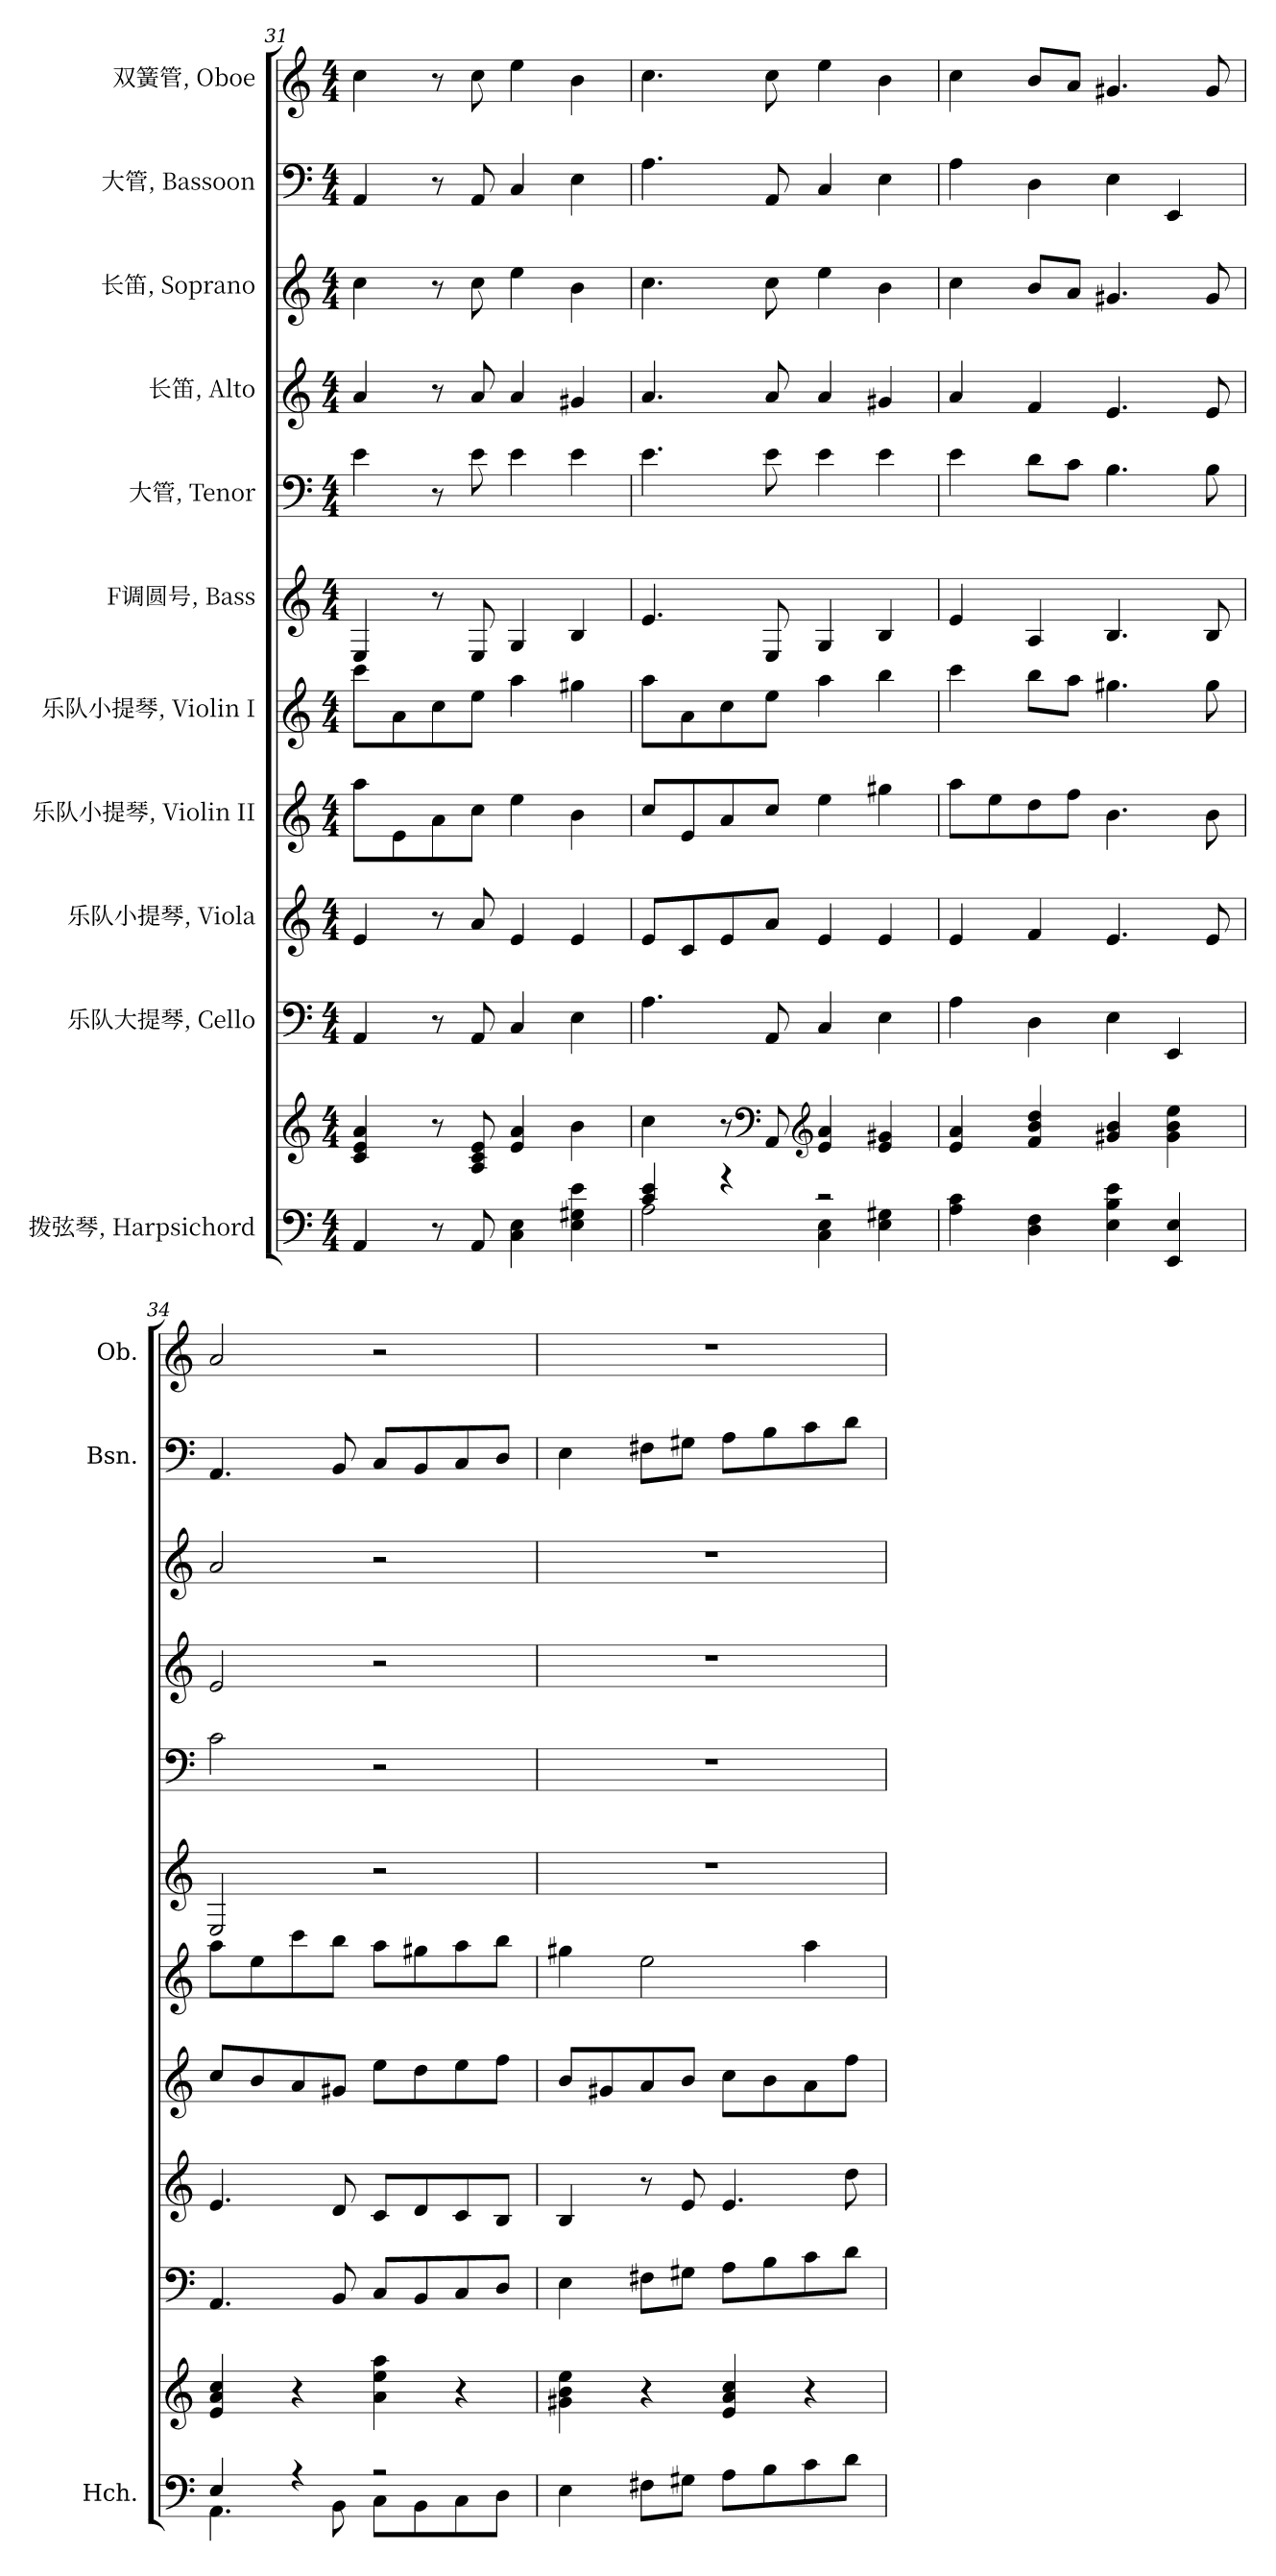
**kern	**kern	**kern	**kern	**kern	**kern	**kern	**kern	**kern	**kern	**kern	**kern
*part11	*part11	*part10	*part9	*part8	*part7	*part6	*part5	*part4	*part3	*part2	*part1
*staff12	*staff11	*staff10	*staff9	*staff8	*staff7	*staff6	*staff5	*staff4	*staff3	*staff2	*staff1
*I"拨弦琴, Harpsichord	*	*I"乐队大提琴, Cello	*I"乐队小提琴, Viola	*I"乐队小提琴, Violin II	*I"乐队小提琴, Violin I	*I"F调圆号, Bass	*I"大管, Tenor	*I"长笛, Alto	*I"长笛, Soprano	*I"大管, Bassoon	*I"双簧管, Oboe
*I'Hch.	*	*	*	*	*	*	*	*	*	*I'Bsn.	*I'Ob.
!!LO:PB:g=z
*clefF4	*clefG2	*clefF4	*clefG2	*clefG2	*clefG2	*clefG2	*clefF4	*clefG2	*clefG2	*clefF4	*clefG2
*	*	*	*	*	*	*ITrd4c7	*	*	*	*	*
*k[]	*k[]	*k[]	*k[]	*k[]	*k[]	*k[b-]	*k[]	*k[]	*k[]	*k[]	*k[]
*M4/4	*M4/4	*M4/4	*M4/4	*M4/4	*M4/4	*M4/4	*M4/4	*M4/4	*M4/4	*M4/4	*M4/4
=31	=31	=31	=31	=31	=31	=31	=31	=31	=31	=31	=31
4AA/	4c/ 4e/ 4a/	4AA/	4e/	8aa\L	8ccc\L	4AA/	4e\	4a/	4cc\	4AA/	4cc\
.	.	.	.	8e\	8a\	.	.	.	.	.	.
8r	8r	8r	8r	8a\	8cc\	8r	8r	8r	8r	8r	8r
8AA/	8A/ 8c/ 8e/	8AA/	8a/	8cc\J	8ee\J	8AA/	8e\	8a/	8cc\	8AA/	8cc\
4C\ 4E\	4e/ 4a/	4C/	4e/	4ee\	4aa\	4C/	4e\	4a/	4ee\	4C/	4ee\
4E\ 4G#X\ 4e\	4b\	4E\	4e/	4b\	4gg#X\	4E/	4e\	4g#X/	4b\	4E\	4b\
=32	=32	=32	=32	=32	=32	=32	=32	=32	=32	=32	=32
*^	*	*	*	*	*	*	*	*	*	*	*
4c/ 4e/	2A\	4cc\	4.A\	8e/L	8cc/L	8aa\L	4.A/	4.e\	4.a/	4.cc\	4.A\	4.cc\
.	.	.	.	8c/	8e/	8a\	.	.	.	.	.	.
4r	.	8r	.	8e/	8a/	8cc\	.	.	.	.	.	.
*	*	*clefF4	*	*	*	*	*	*	*	*	*	*
.	.	8AA/	8AA/	8a/J	8cc/J	8ee\J	8AA/	8e\	8a/	8cc\	8AA/	8cc\
*	*	*clefG2	*	*	*	*	*	*	*	*	*	*
2r	4C\ 4E\	4e/ 4a/	4C/	4e/	4ee\	4aa\	4C/	4e\	4a/	4ee\	4C/	4ee\
.	4E\ 4G#X\	4e/ 4g#X/	4E\	4e/	4gg#X\	4bb\	4E/	4e\	4g#X/	4b\	4E\	4b\
*v	*v	*	*	*	*	*	*	*	*	*	*	*
=33	=33	=33	=33	=33	=33	=33	=33	=33	=33	=33	=33
4A\ 4c\	4e/ 4a/	4A\	4e/	8aa\L	4ccc\	4A/	4e\	4a/	4cc\	4A\	4cc\
.	.	.	.	8ee\	.	.	.	.	.	.	.
4D\ 4F\	4f/ 4b/ 4dd/	4D\	4f/	8dd\	8bb\L	4D/	8d\L	4f/	8b/L	4D\	8b/L
.	.	.	.	8ff\J	8aa\J	.	8c\J	.	8a/J	.	8a/J
4E\ 4B\ 4e\	4g#X/ 4b/	4E\	4.e/	4.b\	4.gg#X\	4.E/	4.B\	4.e/	4.g#X/	4E\	4.g#X/
4EE/ 4E/	4g#\ 4b\ 4ee\	4EE/	.	.	.	.	.	.	.	4EE/	.
.	.	.	8e/	8b\	8gg#\	8E/	8B\	8e/	8g#/	.	8g#/
=34	=34	=34	=34	=34	=34	=34	=34	=34	=34	=34	=34
*^	*	*	*	*	*	*	*	*	*	*	*
4E/	4.AA\	4e/ 4a/ 4cc/	4.AA/	4.e/	8cc/L	8aa\L	2AA/	2c\	2e/	2a/	4.AA/	2a/
.	.	.	.	.	8b/	8ee\	.	.	.	.	.	.
4r	.	4r	.	.	8a/	8ccc\	.	.	.	.	.	.
.	8BB\	.	8BB/	8d/	8g#X/J	8bb\J	.	.	.	.	8BB/	.
2r	8C\L	4a\ 4ee\ 4aa\	8C/L	8c/L	8ee\L	8aa\L	2r	2r	2r	2r	8C/L	2r
.	8BB\	.	8BB/	8d/	8dd\	8gg#X\	.	.	.	.	8BB/	.
.	8C\	4r	8C/	8c/	8ee\	8aa\	.	.	.	.	8C/	.
.	8D\J	.	8D/J	8B/J	8ff\J	8bb\J	.	.	.	.	8D/J	.
*v	*v	*	*	*	*	*	*	*	*	*	*	*
!!LO:PB:g=z
=35	=35	=35	=35	=35	=35	=35	=35	=35	=35	=35	=35
4E\	4g#X\ 4b\ 4ee\	4E\	4B/	8b/L	4gg#X\	1r	1r	1r	1r	4E\	1r
.	.	.	.	8g#X/	.	.	.	.	.	.	.
8F#X\L	4r	8F#X\L	8r	8a/	2ee\	.	.	.	.	8F#X\L	.
8G#X\J	.	8G#X\J	8e/	8b/J	.	.	.	.	.	8G#X\J	.
8A\L	4e/ 4a/ 4cc/	8A\L	4.e/	8cc\L	.	.	.	.	.	8A\L	.
8B\	.	8B\	.	8b\	.	.	.	.	.	8B\	.
8c\	4r	8c\	.	8a\	4aa\	.	.	.	.	8c\	.
8d\J	.	8d\J	8dd\	8ff\J	.	.	.	.	.	8d\J	.
=	=	=	=	=	=	=	=	=	=	=	=
*-	*-	*-	*-	*-	*-	*-	*-	*-	*-	*-	*-
